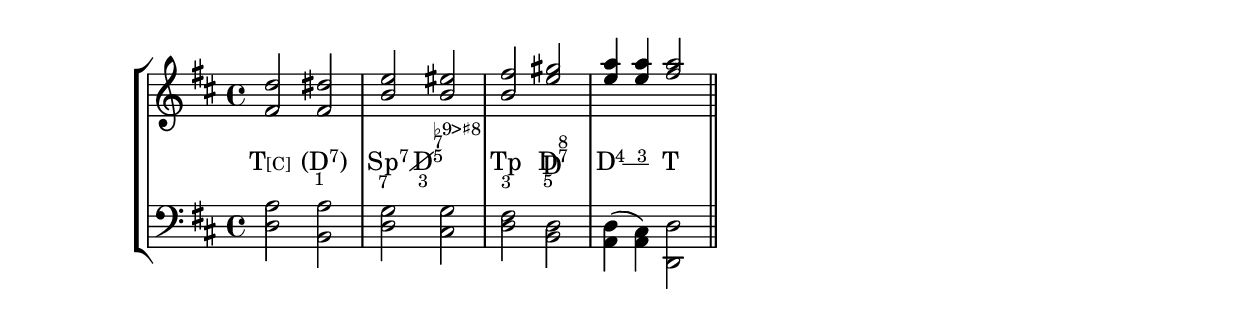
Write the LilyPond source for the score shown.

% cadenca.ly ::- a lilypond encoded cadence for demonstrating some
% capabilities of harmonyli.ly, a LilyPond library for integrating
% functional harmony analysis symbols into a score
%
% (c) 2019  Karsten Reincke (Frankfurt/Germany)
%
% This file is licensed under CC-BY-SA 4.0 international
% for details see https://creativecommons.org/licenses/by-sa/4.0/

\version "2.18.2"

\header { tagline = "" }
% harmonyli.ly :- a library for inserting Functional Harmony Analysis Symbols 
% into musical scores encoded in and created by LilyPOnd
%
% Copyright (c) 2019 Karsten Reincke, Frankfurt, Hans Blum
%
% This file is distributed either under the terms of the MIT license or under 
% the terms of the GPLv3 license. Feel free to choose the distribution method 
% you prefer by deleting the unsuitable licensing statement (Don't delete both): 
%
% (a) If you want to use it under the terms of the MIT license erase the 
%     following GPLv3 licensing statement:
% (b) If you want to use harmonyli.ly under the terms of the GPLv2 license
%      erase the following MIT license text
%
% GPLv3-Licensing Statement
% -------------------------

% This program is free software: you can redistribute it and/or modify
% it under the terms of the GNU General Public License as published by
% the Free Software Foundation, either version 3 of the License, or
% (at your option) any later version.

% This program is distributed in the hope that it will be useful,
% but WITHOUT ANY WARRANTY; without even the implied warranty of
% MERCHANTABILITY or FITNESS FOR A PARTICULAR PURPOSE.  See the
% GNU General Public License for more details.

% You should have received a copy of the GNU General Public License
% along with this program.  If not, see <https://www.gnu.org/licenses/>.

% MIT-License and Licensing Statement
% --------------------------------------
% Copyright 2019 Karsten Reincke, Frankfurt

% Permission is hereby granted, free of charge, to any person 
% obtaining a copy of this software and associated documentation 
% files (the "Software"), to deal in the Software without 
% restriction, including without limitation the rights to use, 
% copy, modify, merge, publish, distribute, sublicense, and/or sell 
% copies of the Software, and to permit persons to whom the 
% Software is furnished to do so, subject to the following conditions:

% The above copyright notice and this permission notice shall be 
% included in all copies or substantial portions of the Software.

% THE SOFTWARE IS PROVIDED "AS IS", WITHOUT WARRANTY OF ANY KIND, 
% EXPRESS OR IMPLIED, INCLUDING BUT NOT LIMITED TO THE WARRANTIES 
% OF MERCHANTABILITY, FITNESS FOR A PARTICULAR PURPOSE AND 
% NONINFRINGEMENT. IN NO EVENT SHALL THE AUTHORS OR COPYRIGHT 
% HOLDERS BE LIABLE FOR ANY CLAIM, DAMAGES OR OTHER LIABILITY, 
% WHETHER IN AN ACTION OF CONTRACT, TORT OR OTHERWISE, ARISING 
% FROM, OUT OF OR IN CONNECTION WITH THE SOFTWARE OR THE USE 
% OR OTHER DEALINGS IN THE SOFTWARE.
%
% Some Compliance Hints: 
% ----------------------
% (A) MIT Usage
% -------------
% (1) For using harmonyli.ly compliantly it is sufficient if the
% MIT license text is part of this file.
% (2) For modifying harmonyli.ly compliantly or for using part of
% it, it is sufficient if the MIT license text is included in 
% all copies or substantial portions
% (3) Under the terms of the MIT license you may use harmonyli.ly
% as part of your overarching work and you may distribute this
% overarching complex as whole under any license you want. But
% you may not erase the MIT license text in this file or in
% all derived files - just as the MIT license requires:
%
% The above copyright notice and this permission notice shall be 
% included in all copies or substantial portions of the Software.
%
% (B) GPLv3 Usage
% ---------------
% If you prefer to distribute harmonyli.ly under the terms of the
% GPLv3, then you have to fulfill all requirements of the GPLv3,
% especially those of §4 and §5 (strong copyleft effect and so on)
% and those of §6 (Conveying Non-Source Forms)
%
%%%%%%%%%%%%%%%%%%%%%%%%%%%%%%%%%%%%%%%%%%%%%%%%%%%%%%%%%%%%%%%%%%%%

% Reference to groundwork
% -----------------------
% harmonyli.ly heavily uses ideas and code of Klaus Blum's groundwork which has 
% been published in the 'Lilypond Snippet Repository':
% -> http://lsr.di.unimi.it/LSR/Item?id=967
%
% In a mail from Nov. the 4th 2019 Klaus Blum explicitly approved that he 
% a) distributes his code under the terms of the (American) public domain 
% b) agrees to use his file as groundwork for harmonyli.ly
% c) to distribute the result under the terms of of a dual-license: the user 
%    shall be enabled to choose whether he wants to use it under the terms
%   of the GPLv3 or the MIT
%
% Just as Klaus Blum's groundwork, also harmonyli.ly uses some explanations of 
% Neil Puttock by which he described the use text span engraver.
% -> http://www.mail-archive.com/lilypond-user%40gnu.org/msg60732.html
%%%%%%%%%%%%%%%%%%%%%%%%%%%%%%%%%%%%%%%%%%%%%%%%%%%%%%%%%%%%%%%%%%%%

\version "2.18.2"

%%%%%%%%%%%%%%%%%%%%%%%%%%%%%%%%%%%%%%%%%%%%%%%%%%%%%%%%%%%%%%%%%%%%%%
% Definition using the EBNF to formally describe the structure of a
% Functional Harmony Analysis Symbol ( = part of the functional harmony theory)
% 
% FHAS ::= {x},(cRS|RS),{DV} { BN }, { SN }, {AN, {AN, {AN, {AN, {AN}}}}}, {CT} {FS}
%
% cRS ::= RS,DV /* not separated by a blank */
%
%  RS ::= 'T' | 't' | 'S' | 's' | 'SS' | 'D' | 'd' | 'DD' 
%
%  DV ::= 'p' | 'P' | 'g' | 'G' | 
%
%   x ::= 'x' /* cross thought the RS */ 
%
%  BN ::= '1', ... ,'7'
%  SN ::= AN
%  AN ::= '1', ... ,'12'
%  CT ::= 'c', 'cis', ... 'h' | cRS
%
% Note: this is a syntactical definition. There is a semantical restriction
% which cannot easily be expressed by a context free grammar. The condition
% is 'AN1 < AN2 < AN3 < AN4 < AN5'. Therefore we only use the symbol AN
%
% Note: This definition also allows to express some a bit esoteric analyze 
% results like (Double Dominant or Double Sub dominant or Tonika,... relative
% counter relative) without no root tone / note. It depends on the context
% (and the viewpoint of the analyzer), which of them are semantically adequate.  
%%%%%%%%%%%%%%%%%%%%%%%%%%%%%%%%%%%%%%%%%%%%%%%%%%%%%%%%%%%%%%%%%%%%%%%%%%%

%%%%%%%%%%%%%%%%%%%%%%%%%%%%%%%%%%%%%%%%%%%%%%%%%%%%%%%%%%%%%%%%%%%%%%%%%%%
% Some implementation details:
% We refer to the parts of a RFS by the following identifiers:
%
%                                                        5 added note number = e | e5
%                                                        4 added note number = d | d4
%                                                        3 added note number = c | c3
%                           Sopran-Note-Number = S | SN  2 added note number = b | b2
%  fillstring = fsr | FSr   Riemann-Symbol = RS          1 added note number = a | a1  fillstring = fsr | FSr
%                           Bass-Note-Number = B | BN
% 
%
% This harmonyli.ly offers 3 interfaces:
%
% A) The basic method of harmonyli.ly is 'rfs' (riemann functional symbol). It 
% expects all elements of an RFS at a specific position and none of them may be 
% forgotten. If any of elements shall not be used, then the respective argument 
% must contain a "".
%
% Advantage: The analyzer gets the complete freedom to create his own version.
% Disadvantage: He must respect all details for not getting surprising results
% 
% B) The core method of harmonyli.ly is the method 'RFS'. It takes the naked 
% Riemann Symbol (like T, Tp, S, D, ...) and a list of pairs using the values of 
% BNoteKey, SNoteKey, ... as keys and as value any string / markup the user 
% wants to insert into the Riemann Function Symbol
%
% On this level, there exist 4 variants:
%   a) the method RFS - as described above
%   b) the method dRFS :- doubling the root RS symbol
%   c) the method xRFS :- crossing out the root RS symbol
%   d) the method xdRFS :- crossing out the doubled root RS symbol 
%
% Advantage: The analyzer may ignore the key value pairs he do not need.
% Disadvantage: He must know / respect the syntax of an association list
%
% C) Finally harmonyli.ly offers some often used instantiations of RFS
% as prepared functions
%
% Advantage: It is simple to insert such fixed RFS.
% Disadvantage: Not all RFS are delivered as fixed RFS
%%%%%%%%%%%%%%%%%%%%%%%%%%%%%%%%%%%%%%%%%%%%%%%%%%%%%%%%%%%%%%%%%%%%%%%%%%%%




%%%%%%%%%%%%%%%%%%%%%%%%%%%%%%%%%%%%%%%%%%%%%%%%%%%%%%%%%%%%%%%%%%%%%%%%%%
%
% About some special features
%
% (1) intermediary dominant and intermediary sections
% -----------------------------------------------
% Sometimes, the musicologist wants to express that in an intermediary section
% all chords function with respect to an intermediary harmonical focus instead
% being described with respect to the basic tone. 
% 
% The most simple example for such an intermediary section is the 'intermediary 
% dominant' (in German: 'Zwischendominante): It is not the dominant of the (
% keynote) tonic, but the dominant of the following chord.

% Moreover, sometimes the chord to which an intermediary section is refered
% does not close the section but is replaced by a functional equivalent. A
% famous example is the 'deceptive cadence' as closure of such an intermediary
% section.

% Hence, sometimes the musicologist does not only want to express that he reads
% a succession of chords as an intermediary section, he also want to explicitly
% name the assumed harmonical focus.

% For that purpose harmonyli.ly offers rows of intermediary chords:
%
% IntermediarySection ::- 'initIntermediaryArea' RFS+ closingRFS
%                 RFS ::- /* see above */
%          closingRFS ::- RFS with special parameter 'Context'
%
%
% (2) ZoomAnalyses
% ----------------
%
% In theoretical harmonical analyses often each analysis symbol refers to one 
% chord. In practical harmoncal analyses the analysis symbols refer to rows of 
% tones which are treated as passing notes.

% But sometimes, the musicologist does not want to ignore some shorter notes.
% Instead of this, he wants to increase the granularity of his symbols by
% integrating such 'detail notes' into his symbol. He wants to zoom into the
% the score.
%
% The most known example is the suspended chord as for example
%   6>5
%   4>3
%  D 
%
% For enabling musicologists to express such details, harmonyli.ly offers
% ZoomAreas. ZoomAreas use one pure Riemann Symbol for all chords, and the
% differences of the cords are described by numbers referring to the base tone
% of the chord
%
% ZoomArea ::- 
%     'initZoomArea' 
%     'setZoomRoot' 
%     'openZoomArea'
%     'setZoomSuccessor'+
%     'closeZoomArea'
%%%%%%%%%%%%%%%%%%%%%%%%%%%%%%%%%%%%%%%%%%%%%%%%%%%%%%%%%%%%%%%%%%%%%%%%%%%%%


% harmonyli.ly config area

% ImInfix

#(define imInfix "")


% ---------------------------------------------------------------------
% Harmonyli Interface No 1: The basic method for inserting all manually
% ---------------------------------------------------------------------

 
#(define-markup-command (fhas layout props RS SN BN aN bN cN dN eN CT fstl fstr)
  (markup? markup? markup? markup? markup? markup? markup? markup? markup? markup? markup?)
  (let* ((lCT (string-append "[" CT "]")))
    (if (equal? CT "")(set! lCT ""))
    (interpret-markup layout props
     #{
       \markup{
         \concat {
           $fstl
           \override #'(baseline-skip . 1.4)
           \center-column {
             \override #`(direction . ,UP)
             \override #'(baseline-skip . 2.0)
             \dir-column {
               \halign #CENTER
                \concat { $RS \tiny {  $lCT  } }
               \tiny
               \halign #CENTER
               $SN
             }
             \tiny
             $BN
           }
           \tiny
           \override #`(direction . ,UP)
           \override #'(baseline-skip . 0.8)
           \dir-column {
             " "
             {
               \override #`(direction . ,UP)
               \override #'(baseline-skip . 1.3)
               \dir-column { $aN  $bN $cN $dN $eN }
             }
           }
           $fstr
         }
       }
     #}
 )))
 

#(define-markup-command 
  (flosx layout props 
    RSl SNl BNl aNl bNl cNl dNl eNl CTl fstll fstrl
    RSr SNr BNr aNr bNr cNr dNr eNr CTr fstlr fstrr
    )
  ( markup? markup? markup? markup? markup? markup? markup? markup? markup?
    markup? markup? markup? markup? markup? markup? markup? markup? markup?
    markup? markup? markup? markup?
  )

    (interpret-markup layout props
     #{
        \markup{
          \box
          \concat {
            \fhas #RSl #SNl #BNl #aNl #bNl #cNl #dNl #eNl #CTl $fstll $fstrl
            " ⇨ "
            \fhas #RSr #SNr #BNr #aNr #bNr #cNr #dNr #eNr #CTr $fstlr $fstrr
          }      
        }
     #}
 ))
 
% ------------------------------------------------------------------------------
% Harmonyli Interface No 2.A: The core method for inserting only relevant values
% ------------------------------------------------------------------------------

#(define BNoteKey "B")
#(define SNoteKey "S")
#(define aNoteKey "a")
#(define bNoteKey "b")
#(define cNoteKey "c")
#(define dNoteKey "d")
#(define eNoteKey "e")
% LÖSCHEN DEPRECATED
#(define fsKey "f")
% LÖSCHEN DEPRECATED
#(define fsKeyL "fl")
#(define fsKeyR "fr")

#(define RsSpec "T")
#(define RsCont "C")

#(define NBNoteKey "nB")
#(define NSNoteKey "nS")
#(define NaNoteKey "na")
#(define NbNoteKey "nb")
#(define NcNoteKey "nc")
#(define NdNoteKey "nd")
#(define NeNoteKey "ne")
#(define NRsSpec "nT")
#(define NRsCont "nC")
#(define NfsKeyL "nfl")
#(define NfsKeyR "nfr")

#(define BNoteDValue "")
#(define SNoteDValue "")
#(define aNoteDValue "")
#(define bNoteDValue "")
#(define cNoteDValue "")
#(define dNoteDValue "")
#(define eNoteDValue "")
#(define fsDValue "") 
#(define RsSpecDValue "")
#(define RsContDValue "")

% The RS can be crossed out and or doubled To express the combinations
% we invent a parameter RS taking the values [ n (normal) | x | d | xd ]
% x

% evaluating the arguments:
% gets the associatedList and the key of the wanted RFS element
% if any pair in the list contains the key, it returns the value
% defined in the pair, otherwise it returns the default value
#(define (assign keyValue assocList defaultValue)
  (string? list?)
  (let* ((localPair (assoc keyValue assocList)))
    (if localPair (cdr localPair) defaultValue)
  )
)

% INTERFACE 2.A
% returns the Riemann Function Symbol as markup
#(define-markup-command (setFHAS layout props RS AL)
  (markup? list?)
  (let*
    ( 
      (lRS (assign RsSpec AL RsSpecDValue ))
      (lBN (assign BNoteKey AL BNoteDValue))
      (lSN (assign SNoteKey AL SNoteDValue))
      (laN (assign aNoteKey AL aNoteDValue))
      (lbN (assign bNoteKey AL bNoteDValue))
      (lcN (assign cNoteKey AL cNoteDValue))
      (ldN (assign dNoteKey AL dNoteDValue))
      (leN (assign eNoteKey AL eNoteDValue))
      (lCT (assign RsCont AL RsContDValue))
      (lFSl (assign fsKeyL AL fsDValue))
      (lFSr (assign fsKeyR AL fsDValue))
    )
  
    (interpret-markup layout props
      (cond
        ( (equal? lRS "d")
          #{
             \markup \fhas \double #RS #lSN #lBN  #laN #lbN #lcN #ldN #leN #lCT #lFSl #lFSr 
          #}
        )
        ( (equal? lRS "x")
          #{
             \markup \fhas \crossout #RS #lSN #lBN  #laN #lbN #lcN #ldN #leN #lCT #lFSl #lFSr
          #}
        )
        ( (equal? lRS "xd")
          #{
             \markup \fhas \crossout \double #RS #lSN #lBN  #laN #lbN #lcN #ldN #leN #lCT #lFSl #lFSr
          #}
        )
        ( (equal? lRS "dx")
          #{
             \markup \fhas \crossout \double #RS #lSN #lBN  #laN #lbN #lcN #ldN #leN #lCT #lFSl #lFSr
          #}
        )
        ( else
          #{
             \markup \fhas #RS #lSN #lBN  #laN #lbN #lcN #ldN #leN #lCT #lFSl #lFSr
          #}
        )
      )
    )
   )
 )

% INTERFACE 2.A
% returns the Riemann Function Symbol as markup
#(define-markup-command (setFLAS layout props RSl RSr AL)
  (markup? markup? list?)
  (let*
    ( (lBNl (assign BNoteKey AL BNoteDValue))
      (lSNl (assign SNoteKey AL SNoteDValue))
      (laNl (assign aNoteKey AL aNoteDValue))
      (lbNl (assign bNoteKey AL bNoteDValue))
      (lcNl (assign cNoteKey AL cNoteDValue))
      (ldNl (assign dNoteKey AL dNoteDValue))
      (leNl (assign eNoteKey AL eNoteDValue))
      (lRSl (assign RsSpec AL RsSpecDValue ))
      (lCTl (assign RsCont AL RsContDValue)) 
      (lFSll (assign fsKeyL AL fsDValue))
      (lFSrl (assign fsKeyR AL fsDValue))
           
      (lBNr (assign NBNoteKey AL BNoteDValue))
      (lSNr (assign NSNoteKey AL SNoteDValue))
      (laNr (assign NaNoteKey AL aNoteDValue))
      (lbNr (assign NbNoteKey AL bNoteDValue))
      (lcNr (assign NcNoteKey AL cNoteDValue))
      (ldNr (assign NdNoteKey AL dNoteDValue))
      (leNr (assign NeNoteKey AL eNoteDValue))
      (lRSr (assign NRsSpec AL RsSpecDValue ))
      (lCTr (assign NRsCont AL RsContDValue))      
      (lFSlr (assign NfsKeyL AL fsDValue))
      (lFSrr (assign NfsKeyR AL fsDValue))
      (lFS (assign fsKey AL fsDValue))

    )
  
    (interpret-markup layout props
      (cond
        ;; ---------- combinations with left double
        ( (and (equal? lRSl "d") (equal? lRSr "d"))
          #{
             \markup \flosx 
                \double #RSl #lSNl #lBNl  #laNl #lbNl #lcNl #ldNl #leNl #lCTl #lFSll #lFSrl
                \double #RSr #lSNr #lBNr  #laNr #lbNr #lcNr #ldNr #leNr #lCTr #lFSlr #lFSrr
          #}
        )
        ( (and (equal? lRSl "d") (equal? lRSr "x"))
          #{
             \markup \flosx   
                \double #RSl #lSNl #lBNl  #laNl #lbNl #lcNl #ldNl #leNl #lCTl #lFSll #lFSrl
                \crossout #RSr #lSNr #lBNr  #laNr #lbNr #lcNr #ldNr #leNr #lCTr #lFSlr #lFSrr             
          #}
        )
         ( (and (equal? lRSl "d") (equal? lRSr "dx"))
          #{
             \markup \flosx   
                \double #RSl #lSNl #lBNl  #laNl #lbNl #lcNl #ldNl #leNl #lCTl #lFSll #lFSrl
                \crossout \double #RSr #lSNr #lBNr  #laNr #lbNr #lcNr #ldNr #leNr #lCTr #lFSlr #lFSrr             
          #}
        )
         ( (and (equal? lRSl "d") (equal? lRSr "xd"))
          #{
             \markup \flosx  
                \double #RSl #lSNl #lBNl  #laNl #lbNl #lcNl #ldNl #leNl #lCTl #lFSll #lFSrl
                \crossout \double #RSr #lSNr #lBNr  #laNr #lbNr #lcNr #ldNr #leNr #lCTr #lFSlr #lFSrr             
          #}
        )
        ( (and (equal? lRSl "d") (equal? lRSr ""))
          #{
             \markup \flosx  
                \double #RSl #lSNl #lBNl  #laNl #lbNl #lcNl #ldNl #leNl #lCTl #lFSll #lFSrl
                #RSr #lSNr #lBNr  #laNr #lbNr #lcNr #ldNr #leNr #lCTr #lFSlr #lFSrr             
          #}
        )
        ;; ---------- combinations with left crossout
        ( (and (equal? lRSl "x") (equal? lRSr "d"))
          #{
             \markup \flosx  
                \crossout #RSl #lSNl #lBNl  #laNl #lbNl #lcNl #ldNl #leNl #lCTl #lFSll #lFSrl
                \double #RSr #lSNr #lBNr  #laNr #lbNr #lcNr #ldNr #leNr #lCTr #lFSlr #lFSrr             
          #}
        )
        ( (and (equal? lRSl "x") (equal? lRSr "x"))
          #{
             \markup \flosx  
                \crossout #RSl #lSNl #lBNl  #laNl #lbNl #lcNl #ldNl #leNl #lCTl #lFSll #lFSrl
                \crossout #RSr #lSNr #lBNr  #laNr #lbNr #lcNr #ldNr #leNr #lCTr #lFSlr #lFSrr             
          #}
        )
         ( (and (equal? lRSl "x") (equal? lRSr "dx"))
          #{
             \markup \flosx  
                \crossout #RSl #lSNl #lBNl  #laNl #lbNl #lcNl #ldNl #leNl #lCTl #lFSll #lFSrl
                \crossout \double #RSr #lSNr #lBNr  #laNr #lbNr #lcNr #ldNr #leNr #lCTr #lFSlr #lFSrr             
          #}
        )
         ( (and (equal? lRSl "x") (equal? lRSr "xd"))
          #{
             \markup \flosx  
                \crossout #RSl #lSNl #lBNl  #laNl #lbNl #lcNl #ldNl #leNl #lCTl #lFSll #lFSrl
                \crossout \double #RSr #lSNr #lBNr  #laNr #lbNr #lcNr #ldNr #leNr #lCTr #lFSlr #lFSrr             
          #}
        )
        ( (and (equal? lRSl "x") (equal? lRSr ""))
          #{
             \markup \flosx  
                \crossout #RSl #lSNl #lBNl  #laNl #lbNl #lcNl #ldNl #leNl #lCTl #lFSll #lFSrl
                #RSr #lSNr #lBNr  #laNr #lbNr #lcNr #ldNr #leNr #lCTr #lFSlr #lFSrr             
          #}
        )
        ;; ---------- combinations with left crossout double (dx)
        ( (and (equal? lRSl "dx") (equal? lRSr "d"))
          #{
             \markup \flosx  
                \crossout \double #RSl #lSNl #lBNl  #laNl #lbNl #lcNl #ldNl #leNl #lCTl #lFSll #lFSrl
                \double #RSr #lSNr #lBNr  #laNr #lbNr #lcNr #ldNr #leNr #lCTr #lFSlr #lFSrr             
          #}
        )
        ( (and (equal? lRSl "dx") (equal? lRSr "x"))
          #{
             \markup \flosx  
                \crossout \double #RSl #lSNl #lBNl  #laNl #lbNl #lcNl #ldNl #leNl #lCTl #lFSll #lFSrl
                \crossout #RSr #lSNr #lBNr  #laNr #lbNr #lcNr #ldNr #leNr #lCTr #lFSlr #lFSrr             
          #}
        )
         ( (and (equal? lRSl "dx") (equal? lRSr "dx"))
          #{
             \markup \flosx  
                \crossout \double #RSl #lSNl #lBNl  #laNl #lbNl #lcNl #ldNl #leNl #lCTl #lFSll #lFSrl
                \crossout \double #RSr #lSNr #lBNr  #laNr #lbNr #lcNr #ldNr #leNr #lCTr #lFSlr #lFSrr             
          #}
        )
         ( (and (equal? lRSl "dx") (equal? lRSr "xd"))
          #{
             \markup \flosx  
                \crossout \double #RSl #lSNl #lBNl  #laNl #lbNl #lcNl #ldNl #leNl #lCTl #lFSll #lFSrl
                \crossout \double #RSr #lSNr #lBNr  #laNr #lbNr #lcNr #ldNr #leNr #lCTr #lFSlr #lFSrr             
          #}
        )
        ( (and (equal? lRSl "dx") (equal? lRSr ""))
          #{
             \markup \flosx  
                \crossout \double #RSl #lSNl #lBNl  #laNl #lbNl #lcNl #ldNl #leNl #lCTl #lFSll #lFSrl
                #RSr #lSNr #lBNr  #laNr #lbNr #lcNr #ldNr #leNr #lCTr #lFSlr #lFSrr             
          #}
        )
        ;; ---------- combinations with left crossout double (xd)
        ( (and (equal? lRSl "xd") (equal? lRSr "d"))
          #{
             \markup \flosx  
                \crossout \double #RSl #lSNl #lBNl  #laNl #lbNl #lcNl #ldNl #leNl #lCTl #lFSll #lFSrl
                \double #RSr #lSNr #lBNr  #laNr #lbNr #lcNr #ldNr #leNr #lCTr #lFSlr #lFSrr             
          #}
        )
        ( (and (equal? lRSl "xd") (equal? lRSr "x"))
          #{
             \markup \flosx  
                \crossout \double #RSl #lSNl #lBNl  #laNl #lbNl #lcNl #ldNl #leNl #lCTl #lFSll #lFSrl
                \crossout #RSr #lSNr #lBNr  #laNr #lbNr #lcNr #ldNr #leNr #lCTr #lFSlr #lFSrr             
          #}
        )
         ( (and (equal? lRSl "xd") (equal? lRSr "dx"))
          #{
             \markup \flosx  
                \crossout \double #RSl #lSNl #lBNl  #laNl #lbNl #lcNl #ldNl #leNl #lCTl #lFSll #lFSrl
                \crossout \double #RSr #lSNr #lBNr  #laNr #lbNr #lcNr #ldNr #leNr #lCTr #lFSlr #lFSrr             
          #}
        )
         ( (and (equal? lRSl "xd") (equal? lRSr "xd"))
          #{
             \markup \flosx  
                \crossout \double #RSl #lSNl #lBNl  #laNl #lbNl #lcNl #ldNl #leNl #lCTl #lFSll #lFSrl
                \crossout \double #RSr #lSNr #lBNr  #laNr #lbNr #lcNr #ldNr #leNr #lCTr #lFSlr #lFSrr             
          #}
        )
        ( (and (equal? lRSl "xd") (equal? lRSr ""))
          #{
             \markup \flosx  
                \crossout \double #RSl #lSNl #lBNl  #laNl #lbNl #lcNl #ldNl #leNl #lCTl #lFSll #lFSrl
                #RSr #lSNr #lBNr  #laNr #lbNr #lcNr #ldNr #leNr #lCTr #lFSlr #lFSrr             
          #}
        )
        ;; ---------- combinations with left pure
        ( (and (equal? lRSl "") (equal? lRSr "d"))
          #{
             \markup \flosx  
                #RSl #lSNl #lBNl  #laNl #lbNl #lcNl #ldNl #leNl #lCTl #lFSll #lFSrl
                \double #RSr #lSNr #lBNr  #laNr #lbNr #lcNr #ldNr #leNr #lCTr #lFSlr #lFSrr             
          #}
        )
        ( (and (equal? lRSl "") (equal? lRSr "x"))
          #{
             \markup \flosx  
                #RSl #lSNl #lBNl  #laNl #lbNl #lcNl #ldNl #leNl #lCTl #lFSll #lFSrl
                \crossout #RSr #lSNr #lBNr  #laNr #lbNr #lcNr #ldNr #leNr #lCTr #lFSlr #lFSrr             
          #}
        )
         ( (and (equal? lRSl "") (equal? lRSr "dx"))
          #{
             \markup \flosx  
                #RSl #lSNl #lBNl  #laNl #lbNl #lcNl #ldNl #leNl #lCTl #lFSll #lFSrl
                \crossout \double #RSr #lSNr #lBNr  #laNr #lbNr #lcNr #ldNr #leNr #lCTr #lFSlr #lFSrr             
          #}
        )
         ( (and (equal? lRSl "") (equal? lRSr "xd"))
          #{
             \markup \flosx  
                #RSl #lSNl #lBNl  #laNl #lbNl #lcNl #ldNl #leNl #lCTl #lFSll #lFSrl
                \crossout \double #RSr #lSNr #lBNr  #laNr #lbNr #lcNr #ldNr #leNr #lCTr #lFSlr #lFSrr             
          #}
        )

        ( else
          #{
             \markup \flosx 
                #RSl #lSNl #lBNl  #laNl #lbNl #lcNl #ldNl #leNl #lCTl #lFSll #lFSrl
                #RSr #lSNr #lBNr  #laNr #lbNr #lcNr #ldNr #leNr #lCTr #lFSlr #lFSrr             
         #}
        )
      )
    )
   )
 )

% ------------------------------------------------------------------------------
% Harmonyli Interface No 2.B: Functions to use intermediary areas
% ------------------------------------------------------------------------------

% returns the Riemann Function Symbol as markup
#(define-markup-command (setImArea layout props RS AL)
  (markup? list?)
  (let*
    ( (lBN (assign BNoteKey AL BNoteDValue))
      (lSN (assign SNoteKey AL SNoteDValue))
      (laN (assign aNoteKey AL aNoteDValue))
      (lbN (assign bNoteKey AL bNoteDValue))
      (lcN (assign cNoteKey AL cNoteDValue))
      (ldN (assign dNoteKey AL dNoteDValue))
      (leN (assign eNoteKey AL eNoteDValue))
      (lRS (assign RsSpec AL RsSpecDValue ))
      (lCT (assign RsCont AL RsContDValue))
      (lFSl (assign fsKeyL AL fsDValue))
      (lFSr (assign fsKeyR AL fsDValue))
    )
    (set! lFSl (string-append lFSl "(" imInfix  ))
    (set! lFSr (string-append imInfix  ")" lFSr ))
    (interpret-markup layout props
      (cond
        ( (equal? lRS "d")
          #{
             \markup \fhas \double #RS #lSN #lBN  #laN #lbN #lcN #ldN #leN #lCT #lFSl #lFSr
          #}
        )
        ( (equal? lRS "x")
          #{
             \markup \fhas \crossout #RS #lSN #lBN  #laN #lbN #lcN #ldN #leN #lCT #lFSl #lFSr
          #}
        )
        ( (equal? lRS "xd")
          #{
             \markup \fhas \crossout \double #RS #lSN #lBN  #laN #lbN #lcN #ldN #leN #lCT #lFSl #lFSr
          #}
        )
        ( (equal? lRS "dx")
          #{
             \markup \fhas \crossout \double #RS #lSN #lBN  #laN #lbN #lcN #ldN #leN #lCT #lFSl #lFSr
          #}
        )
        ( else
          #{
             \markup \fhas #RS #lSN #lBN  #laN #lbN #lcN #ldN #leN #lCT #lFSl #lFSr
          #}
        )
      )
    )
   )
 )

% returns the Riemann Function Symbol as markup
#(define-markup-command (openImArea layout props RS AL)
  (markup? list?)
  (let*
    ( (lBN (assign BNoteKey AL BNoteDValue))
      (lSN (assign SNoteKey AL SNoteDValue))
      (laN (assign aNoteKey AL aNoteDValue))
      (lbN (assign bNoteKey AL bNoteDValue))
      (lcN (assign cNoteKey AL cNoteDValue))
      (ldN (assign dNoteKey AL dNoteDValue))
      (leN (assign eNoteKey AL eNoteDValue))
      (lRS (assign RsSpec AL RsSpecDValue ))
      (lCT (assign RsCont AL RsContDValue))
      (lFSl (assign fsKeyL AL fsDValue))
      (lFSr (assign fsKeyR AL fsDValue))
    )
    (set! lFSl (string-append lFSl "(" imInfix ))
    (interpret-markup layout props
      (cond
        ( (equal? lRS "d")
          #{
             \markup \fhas \double #RS #lSN #lBN  #laN #lbN #lcN #ldN #leN #lCT #lFSl #lFSr
          #}
        )
        ( (equal? lRS "x")
          #{
             \markup \fhas \crossout #RS #lSN #lBN  #laN #lbN #lcN #ldN #leN #lCT #lFSl #lFSr
          #}
        )
        ( (equal? lRS "xd")
          #{
             \markup \fhas \crossout \double #RS #lSN #lBN  #laN #lbN #lcN #ldN #leN #lCT #lFSl #lFSr
          #}
        )
        ( (equal? lRS "dx")
          #{
             \markup \fhas \crossout \double #RS #lSN #lBN  #laN #lbN #lcN #ldN #leN #lCT #lFSl #lFSr
          #}
        )
        ( else
          #{
             \markup \fhas #RS #lSN #lBN  #laN #lbN #lcN #ldN #leN #lCT #lFSl #lFSr
          #}
        )
      )
    )
   )
 )

% returns the Riemann Function Symbol as markup
#(define-markup-command (closeImArea layout props RS AL)
  (markup? list?)
  (let*
    ( (lBN (assign BNoteKey AL BNoteDValue))
      (lSN (assign SNoteKey AL SNoteDValue))
      (laN (assign aNoteKey AL aNoteDValue))
      (lbN (assign bNoteKey AL bNoteDValue))
      (lcN (assign cNoteKey AL cNoteDValue))
      (ldN (assign dNoteKey AL dNoteDValue))
      (leN (assign eNoteKey AL eNoteDValue))
      (lRS (assign RsSpec AL RsSpecDValue ))
      (lCT (assign RsCont AL RsContDValue))
      (lFSl (assign fsKeyL AL fsDValue))
      (lFSr (assign fsKeyR AL fsDValue))
    )
    (set! lFSr (string-append imInfix ")" lFSr ))
    (interpret-markup layout props
      (cond
        ( (equal? lRS "d")
          #{
             \markup \fhas \double #RS #lSN #lBN  #laN #lbN #lcN #ldN #leN #lCT #lFSl #lFSr
          #}
        )
        ( (equal? lRS "x")
          #{
             \markup \fhas \crossout #RS #lSN #lBN  #laN #lbN #lcN #ldN #leN #lCT #lFSl #lFSr
          #}
        )
        ( (equal? lRS "xd")
          #{
             \markup \fhas \crossout \double #RS #lSN #lBN  #laN #lbN #lcN #ldN #leN #lCT #lFSl #lFSr
          #}
        )
        ( (equal? lRS "dx")
          #{
             \markup \fhas \crossout \double #RS #lSN #lBN  #laN #lbN #lcN #ldN #leN #lCT #lFSl #lFSr
          #}
        )
        ( else
          #{
             \markup \fhas #RS #lSN #lBN  #laN #lbN #lcN #ldN #leN #lCT #lFSl #lFSr
          #}
        )
      )
    )
   )
 )

% ------------------------------------------------------------------------------
% Harmonyli Interface No 2.C: Functions to use zoom in analyses
% ------------------------------------------------------------------------------

initTextSpan =
#(define-music-function (parser location fText) (string?)
   #{
     \once \override TextSpanner #'direction = #DOWN
     \once \override TextSpanner #'style = #'line
     \once \override TextSpanner #'outside-staff-priority = ##f
     \once \override TextSpanner #'padding = #-0.6 % sets the distance of the line from the lyrics
     \once \override TextSpanner #'bound-details =
     #`((left . ((Y . 0)
                 (padding . 0)
                 (attach-dir . ,LEFT)))
        (left-broken . ((end-on-note . #t)))
        (right . ((Y . 0)
                  (padding . 0)
                  (attach-dir . ,RIGHT))))
     \once \override TextSpanner.bound-details.left.text = $fText
   #})


#(define-markup-command (initZoomRow layout props RS AL)
  (markup? list?)
  (let*
    ( (lBN (assign BNoteKey AL BNoteDValue))
      (lSN (assign SNoteKey AL SNoteDValue))
      (laN (assign aNoteKey AL aNoteDValue))
      (lbN (assign bNoteKey AL bNoteDValue))
      (lcN (assign cNoteKey AL cNoteDValue))
      (ldN (assign dNoteKey AL dNoteDValue))
      (leN (assign eNoteKey AL eNoteDValue))
      (lRS (assign RsSpec AL RsSpecDValue ))
      (lCT (assign RsCont AL RsContDValue))
      (lFSl (assign fsKeyL AL fsDValue))
      (lFSr (assign fsKeyR AL fsDValue))
    )
 
    (interpret-markup layout props
      (cond
        ( (equal? lRS "d")
          #{
             \markup \fhas \double #RS #lSN #lBN  #laN #lbN #lcN #ldN #leN #lCT #lFSl #lFSr
          #}
        )
        ( (equal? lRS "x")
          #{
             \markup \fhas \crossout #RS #lSN #lBN  #laN #lbN #lcN #ldN #leN #lCT #lFSl #lFSr
          #}
        )
        ( (equal? lRS "xd")
          #{
             \markup \fhas \crossout \double #RS #lSN #lBN  #laN #lbN #lcN #ldN #leN #lCT #lFSl #lFSr
          #}
        )
        ( (equal? lRS "dx")
          #{
             \markup \fhas \crossout \double #RS #lSN #lBN  #laN #lbN #lcN #ldN #leN #lCT #lFSl #lFSr
          #}
        )
        ( else
          #{
             \markup \fhas #RS #lSN #lBN  #laN #lbN #lcN #ldN #leN #lCT #lFSl #lFSr
          #}
        )
      )
    )
   )
 )

#(define-markup-command (initImZoomRow layout props RS AL)
  (markup? list?)
  (let*
    ( 
      (lRS (assign RsSpec AL RsSpecDValue ))    
      (lBN (assign BNoteKey AL BNoteDValue))
      (lSN (assign SNoteKey AL SNoteDValue))
      (laN (assign aNoteKey AL aNoteDValue))
      (lbN (assign bNoteKey AL bNoteDValue))
      (lcN (assign cNoteKey AL cNoteDValue))
      (ldN (assign dNoteKey AL dNoteDValue))
      (leN (assign eNoteKey AL eNoteDValue))
      (lCT (assign RsCont AL RsContDValue))
      (lFSl (assign fsKeyL AL fsDValue))
      (lFSr (assign fsKeyR AL fsDValue))
    )
    (set! lFSl (string-append lFSl "(" imInfix ))
    (interpret-markup layout props
      (cond
        ( (equal? lRS "d")
          #{
             \markup \fhas \double #RS #lSN #lBN  #laN #lbN #lcN #ldN #leN #lCT #lFSl #lFSr
          #}
        )
        ( (equal? lRS "x")
          #{
             \markup \fhas \crossout #RS #lSN #lBN  #laN #lbN #lcN #ldN #leN #lCT #lFSl #lFSr
          #}
        )
        ( (equal? lRS "xd")
          #{
             \markup \fhas \crossout \double #RS #lSN #lBN  #laN #lbN #lcN #ldN #leN #lCT #lFSl #lFSr
          #}
        )
        ( (equal? lRS "dx")
          #{
             \markup \fhas \crossout \double #RS #lSN #lBN  #laN #lbN #lcN #ldN #leN #lCT #lFSl #lFSr
          #}
        )
        ( else
          #{
             \markup \fhas #RS #lSN #lBN  #laN #lbN #lcN #ldN #leN #lCT #lFSl #lFSr
          #}
        )
      )
    )
   )
 )


#(define-markup-command (expZoomRow layout props AL)
  (list?)
  (let*
    ( (laN (assign aNoteKey AL aNoteDValue))
      (lbN (assign bNoteKey AL bNoteDValue))
      (lcN (assign cNoteKey AL cNoteDValue))
      (ldN (assign dNoteKey AL dNoteDValue))
      (leN (assign eNoteKey AL eNoteDValue))
    )
  
    (interpret-markup layout props
     #{
         \markup \fhas "" "" "" #laN #lbN #lcN #ldN #leN "" "" ""
     #}
    )
   )
 )


#(define-markup-command (closeIMZoomRow layout props AL)
  (list?)
  (let*
    ( (laN (assign aNoteKey AL aNoteDValue))
      (lbN (assign bNoteKey AL bNoteDValue))
      (lcN (assign cNoteKey AL cNoteDValue))
      (ldN (assign dNoteKey AL dNoteDValue))
      (leN (assign eNoteKey AL eNoteDValue))
      (lFSr (assign fsKeyR AL fsDValue))
    )
    (set! lFSr (string-append imInfix ")" lFSr) )
    (interpret-markup layout props
      #{ \markup \fhas "" "" ""  #laN #lbN #lcN #ldN #leN "" "" #lFSr #}
    )
   )
 )
% -----------------------------------------------------------------------------
% Harmonyli Interface No 3: Some often used RFS (= instantiation of level 2)
% ------------------------------------------------------------------------------

#(define-markup-command (FHAS layout props rs)
  (markup?)
  (interpret-markup layout props
    #{ \markup \setFHAS #rs #'() #}
   )
 )


#(define-markup-command (FHASth layout props rs)
  (markup?)
  (interpret-markup layout props
    #{ \markup \setFHAS #rs #'(("B"."3") ) #}
   )
 ) 
 

#(define-markup-command (Dsept layout props)
  ()
  (interpret-markup layout props
    #{ \markup \setFHAS "D" #'(("a"."7") ) #}
   )
 )

#(define-markup-command (Dseptnone layout props)
  ()
  (interpret-markup layout props
    #{ \markup \setFHAS "D" #'(("a"."7")("b"."9")) #}
   )
 )
% ---------------------------------------------------------------
%               Extender lines
% The text parameter "fText" will be placed at the left end of the extender.
% It will only consist of some spaces to move the left end a little forward.
% ---------------------------------------------------------------

fExtend =
#(define-music-function (parser location fText) (string?)
   #{
     \once \override TextSpanner #'direction = #DOWN
     \once \override TextSpanner #'style = #'line
     \once \override TextSpanner #'outside-staff-priority = ##f
     \once \override TextSpanner #'padding = #-0.6 % sets the distance of the line from the lyrics
     \once \override TextSpanner #'bound-details =
     #`((left . ((Y . 0)
                 (padding . 0)
                 (attach-dir . ,LEFT)))
        (left-broken . ((end-on-note . #t)))
        (right . ((Y . 0)
                  (padding . 0)
                  (attach-dir . ,RIGHT))))
     \once \override TextSpanner.bound-details.left.text = $fText
   #})

% ---------------------------------------------------------------
% ----- cross out the letter for "shortened dominants" (where base is omitted):
% ---------------------------------------------------------------

#(define-markup-command (crossout layout props letter)
   (markup?)
   (interpret-markup layout props
     #{
       \markup{
         \concat {
           \override #'(baseline-skip . 0.4)
           \left-column {
             $letter
             \with-dimensions #'(-0.0 . 0.0) #'(0 . 0)
             \translate-scaled #'(-0.3 . 0.3)
             \with-dimensions #'(-0.0 . 0.0) #'(0 . 0)
             \draw-line #'(2.3 . 1.8)
           }
         }
       }
     #}))

% ---------------------------------------------------------------
% ----- double-printed letters for double dominant or double subdominant:
% ---------------------------------------------------------------

#(define-markup-command (double layout props letter)
   (markup?)
   (interpret-markup layout props
     #{
       \markup{
         \concat {
           \override #'(baseline-skip . 0.4)
           \left-column {
             $letter
             \with-dimensions #'(-0.4 . 0.6) #'(0 . 0)
             $letter
           }
         }
       }
     #}))

% ---------------------------------------------------------------
% opening round bracket before a chord:
% ---------------------------------------------------------------

openbracket = { \set stanza = \markup {\normal-text \magnify #1.1 " ("} }




  
\score {
  \new StaffGroup {
    \time 4/4
    <<
      \new Staff {
        \relative d' {
          \clef "treble"
          \key d \major  
          \stemUp
         < fis  d'>2    
          < fis  dis'>2   
          < b  e>2        
          < b  eis>2        
          | 
          < b fis'>2  
          < e gis >2 
          < e a >4
          < e a >4 
          < a fis>2       
          \bar "||"
        }
        \addlyrics {
          \markup \setFHAS "T" #'(("C"."C")("f" . ""))
          \markup \setImArea "D" #'(("B"."1")("a" . "7"))
          \markup \setFHAS "Sp" #'(("B"."7")("a" . "7"))
          \markup \setFHAS "D" #'(("T"."x")("B"."3")("a" . "5")("b" . "7")("c" . "♭9>♯8"))
          \markup \setFHAS "Tp" #'(("B"."3")) 
          \markup \setFHAS "D" #'(("T"."d")("B"."5")("a" . "7")("b" . "8")) 
                 
          \initTextSpan "   "
          \markup \initZoomRow "D" #'(("a"."4")) 
          \startTextSpan
          \markup \expZoomRow #'(("a"."3")) 
          \stopTextSpan
  
          \markup \setFHAS "T" #'(("f" . ""))
        }   
      }
      \new Staff {
        \relative d { 
          \clef "bass"
          \key d \major  
          \stemDown
          < d a'>2                              
          < b a'>2                   
          < d g>2                
          < cis g'>2                                    
          |
          < d fis>2                      
          < b d>2                  
          <<
            { a4( a4)   }
            { d4( cis4) }
          >> 
          < d, d'>2       
          \bar "||"
        }   
      }
    >>
  }
  \layout {
    \context {
      \Lyrics
      \consists "Text_spanner_engraver"
    }
  }
  \midi {}
}

